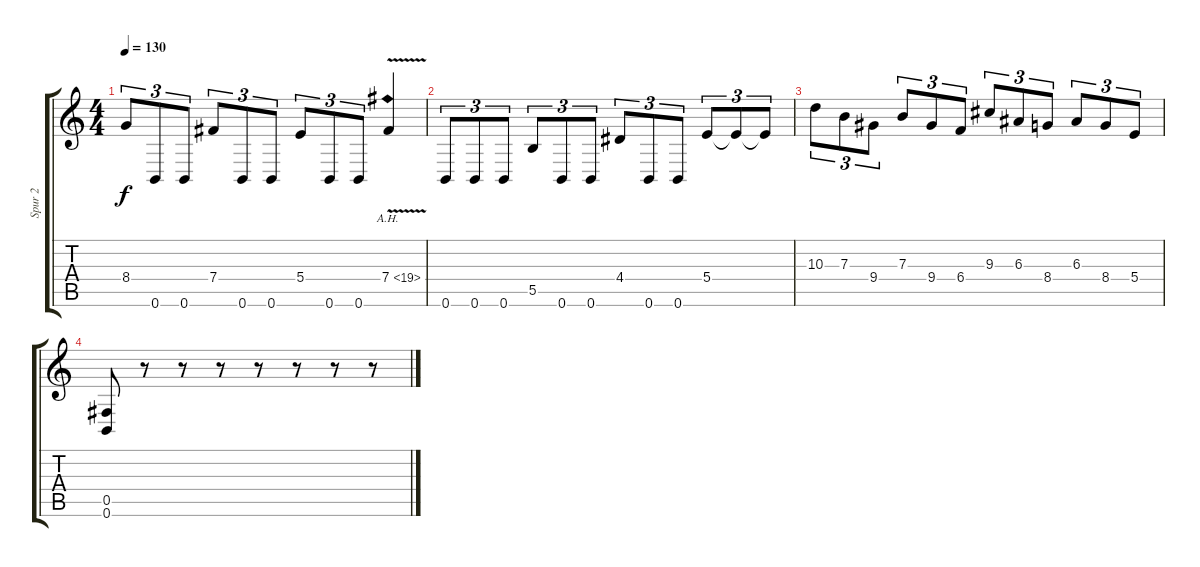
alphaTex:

\track ("Spur 2" "Spur 2") {instrument distortionguitar}
\staff {score tabs}
\tuning (Db4 Ab3 E3 B2 Gb2 B1) {hide}
\ts (4 4)
\tempo 130
\clef g2
\ks c
8.4.8{tu (3 2) dy f} 0.6.8{tu (3 2)} 0.6.8{tu (3 2)} 7.4.8{tu (3 2)} 0.6.8{tu (3 2)} 0.6.8{tu (3 2)} 5.4.8{tu (3 2)} 0.6.8{tu (3 2)} 0.6.8{tu (3 2)} 7.4{ah 12 v}.4 |
0.6.8{tu (3 2)} 0.6.8{tu (3 2)} 0.6.8{tu (3 2)} 5.5.8{tu (3 2)} 0.6.8{tu (3 2)} 0.6.8{tu (3 2)} 4.4.8{tu (3 2)} 0.6.8{tu (3 2)} 0.6.8{tu (3 2)} 5.4.8{tu (3 2)} 5.4{t}.8{tu (3 2)} 5.4{t}.8{tu (3 2)} |
10.3.8{tu (3 2)} 7.3.8{tu (3 2)} 9.4.8{tu (3 2)} 7.3.8{tu (3 2)} 9.4.8{tu (3 2)} 6.4.8{tu (3 2)} 9.3.8{tu (3 2)} 6.3.8{tu (3 2)} 8.4.8{tu (3 2)} 6.3.8{tu (3 2)} 8.4.8{tu (3 2)} 5.4.8{tu (3 2)} |
(0.5 0.6).8 r.8 r.8 r.8 r.8 r.8 r.8 r.8
